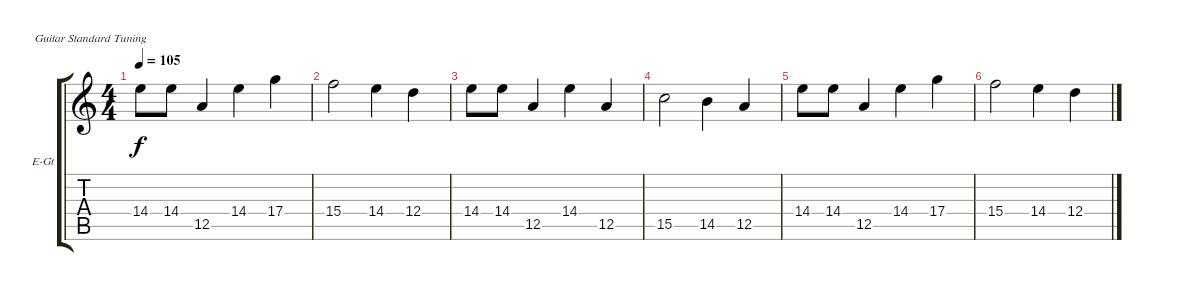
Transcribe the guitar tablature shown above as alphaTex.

\defaultSystemsLayout 4
\bracketExtendMode groupsimilarinstruments
\firstSystemTrackNameOrientation horizontal
\otherSystemsTrackNameOrientation horizontal
\track ("В. Бутусов (вокал)" "E-Gt") {instrument electricguitarclean}
\staff {score tabs}
\tuning (E4 B3 G3 D3 A2 E2)
\ts (4 4)
\tempo 105
\clef g2
\ks c
14.4.8{dy f} 14.4.8 12.5.4 14.4.4 17.4.4 |
15.4.2 14.4.4 12.4.4 |
14.4.8 14.4.8 12.5.4 14.4.4 12.5.4 |
15.5.2 14.5.4 12.5.4 |
14.4.8 14.4.8 12.5.4 14.4.4 17.4.4 |
15.4.2 14.4.4 12.4.4
